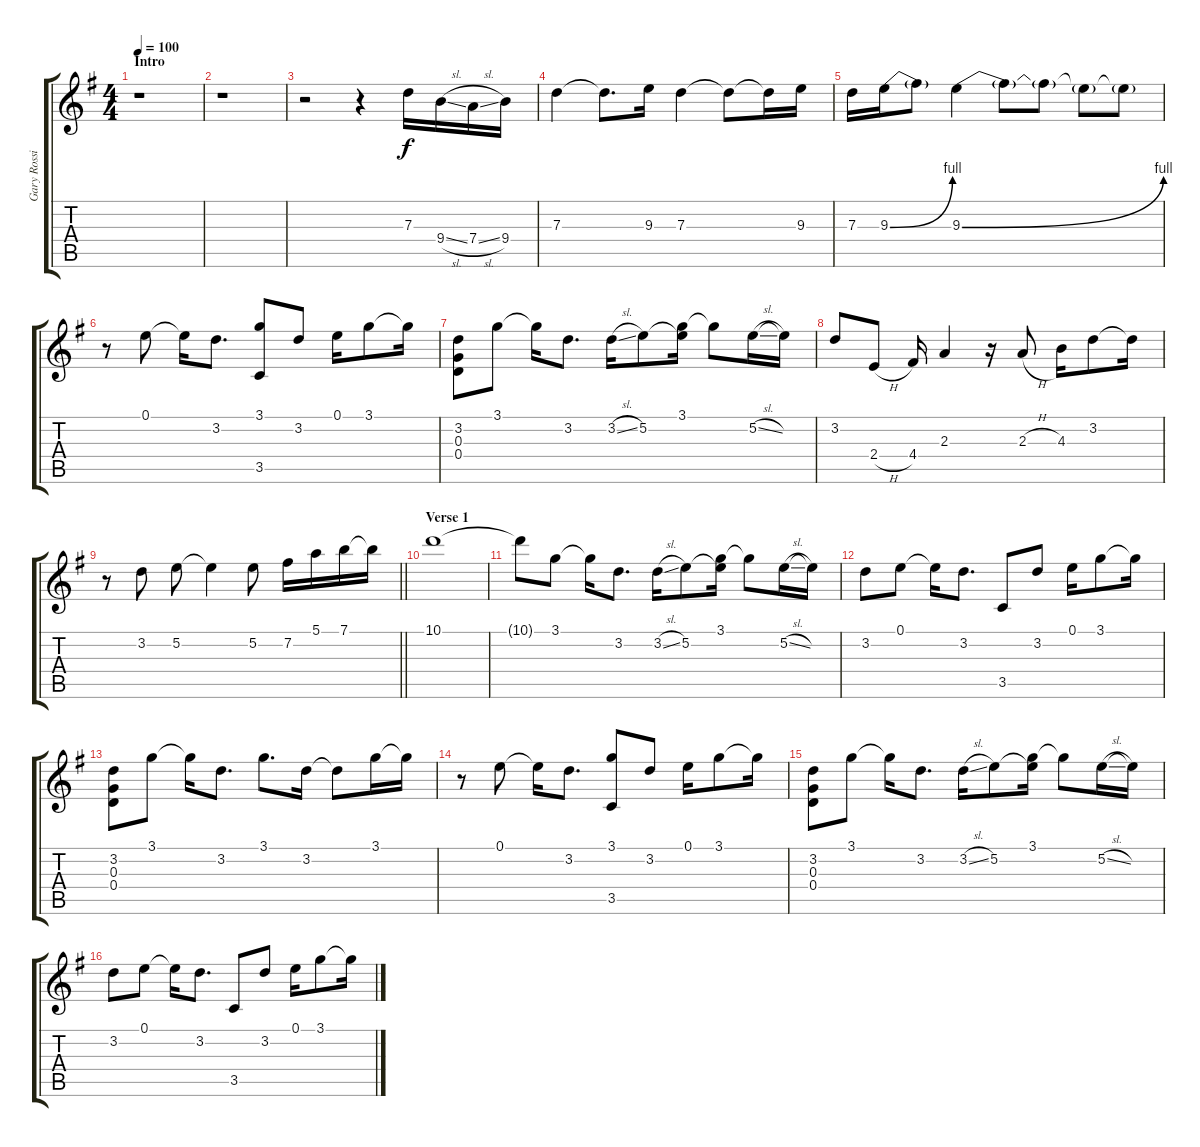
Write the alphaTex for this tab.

\track ("Gary Rossington" "Gary Rossi") {instrument distortionguitar}
\staff {score tabs}
\tuning (E4 B3 G3 D3 A2 E2) {hide}
\ts (4 4)
\section ("" "Intro")
\tempo 100
\clef g2
\ks g
r.1{dy f instrument distortionguitar} |
r.1 |
r.2 r.4 7.3.16 9.4{sl}.16 7.4{sl}.16 9.4.16 |
7.3.4 7.3{t}.8{d} 9.3.16 7.3.4 7.3{t}.8 7.3{t}.16 9.3.16 |
7.3.16 9.3{be (bend 0 0 60 4)}.16 9.3{t}.8 9.3{be (bend 0 0 60 4)}.4 9.3{t}.8 9.3{t}.8 9.3{t}.8 9.3{t}.8 |
r.8 0.1.8 0.1{t}.16 3.2.8{d} (3.1 3.5).8 3.2.8 0.1.16 3.1.8 3.1{t}.16 |
(3.2 0.3 0.4).8 3.1.8 3.1{t}.16 3.2.8{d} 3.2{sl}.16 5.2.8 (3.1 5.2{t}).16 3.1{t}.8 5.2{sl}.16 5.2{t}.16 |
3.2.8 2.4{h}.8{volume 11} 4.4.16 2.3.4 r.16 2.3{h}.8 4.3.16 3.2.8 3.2{t}.16 |
\barLineRight lightlight
r.8 3.2.8 5.2.8 5.2{t}.4 5.2.8 7.2.16 5.1.16 7.1.16 7.1{t}.16 |
\section ("" "Verse 1")
10.1.1 |
10.1{t}.8{volume 7} 3.1.8 3.1{t}.16 3.2.8{d} 3.2{sl}.16 5.2.8 (3.1 5.2{t}).16 3.1{t}.8 5.2{sl}.16 5.2{t}.16 |
3.2.8 0.1.8 0.1{t}.16 3.2.8{d} 3.5.8 3.2.8 0.1.16 3.1.8 3.1{t}.16 |
(3.2 0.3 0.4).8 3.1.8 3.1{t}.16 3.2.8{d} 3.1.8{d} 3.2.16 3.2{t}.8 3.1.16 3.1{t}.16 |
r.8 0.1.8 0.1{t}.16 3.2.8{d} (3.1 3.5).8 3.2.8 0.1.16 3.1.8 3.1{t}.16 |
(3.2 0.3 0.4).8 3.1.8 3.1{t}.16 3.2.8{d} 3.2{sl}.16 5.2.8 (3.1 5.2{t}).16 3.1{t}.8 5.2{sl}.16 5.2{t}.16 |
3.2.8 0.1.8 0.1{t}.16 3.2.8{d} 3.5.8 3.2.8 0.1.16 3.1.8 3.1{t}.16
